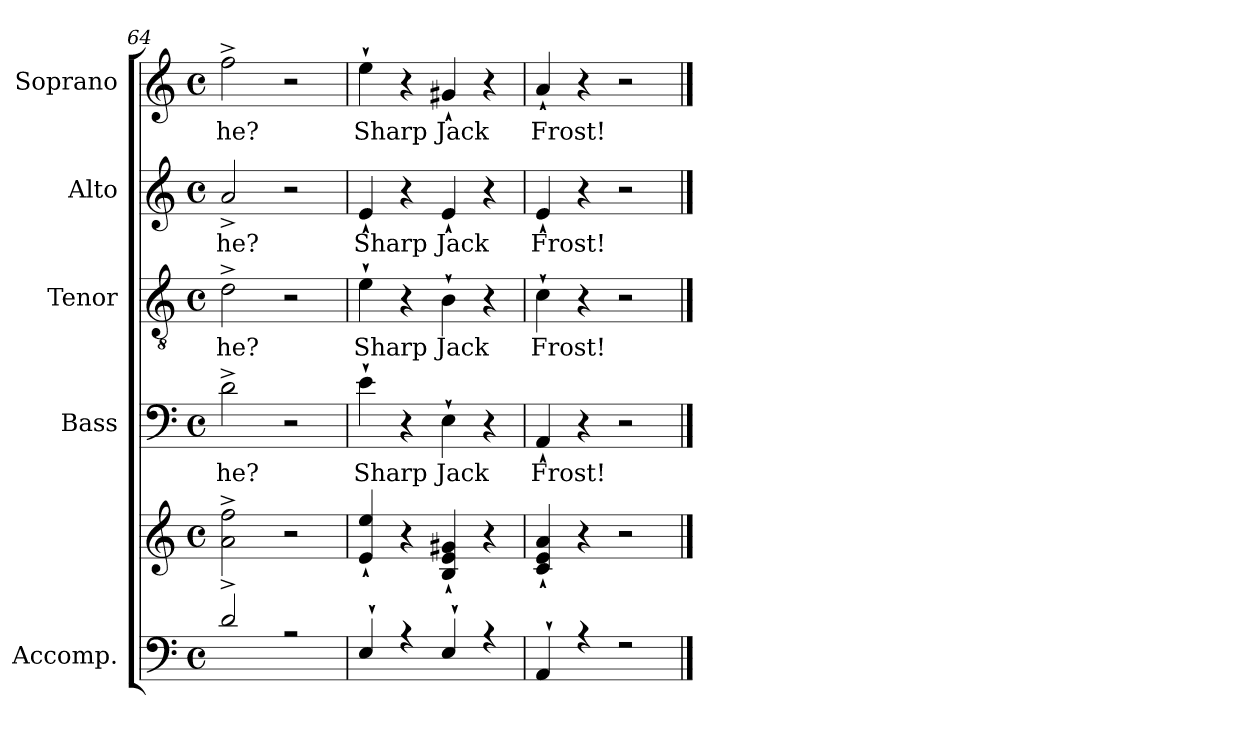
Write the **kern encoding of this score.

**kern	**kern	**kern	**text	**kern	**text	**kern	**text	**kern	**text
*part5	*part5	*part4	*part4	*part3	*part3	*part2	*part2	*part1	*part1
*staff6	*staff5	*staff4	*staff4	*staff3	*staff3	*staff2	*staff2	*staff1	*staff1
*I"Accomp.	*	*I"Bass	*	*I"Tenor	*	*I"Alto	*	*I"Soprano	*
*	*	*I'B	*	*I'T	*	*I'A	*	*I'S	*
*clefF4	*clefG2	*clefF4	*	*clefGv2	*	*clefG2	*	*clefG2	*
*k[]	*k[]	*k[]	*	*k[]	*	*k[]	*	*k[]	*
*C:	*C:	*C:	*	*C:	*	*C:	*	*C:	*
*M4/4	*M4/4	*M4/4	*	*M4/4	*	*M4/4	*	*M4/4	*
*met(c)	*met(c)	*met(c)	*	*met(c)	*	*met(c)	*	*met(c)	*
=64	=64	=64	=64	=64	=64	=64	=64	=64	=64
*^	*	*	*	*	*	*	*	*	*
!	!	!	!	!LO:LY:b	!	!LO:LY:b	!	!LO:LY:b	!	!LO:LY:b
2d^	1ryy	2a^ 2ff^	2d^	he?	2d^	he?	2a^	he?	2ff^	he?
2r	.	2r	2r	.	2r	.	2r	.	2r	.
=65	=65	=65	=65	=65	=65	=65	=65	=65	=65	=65
!	!	!	!	!LO:LY:b	!	!LO:LY:b	!	!LO:LY:b	!	!LO:LY:b
4E`	1ryy	4e` 4ee`	4e`	Sharp	4e`	Sharp	4e`	Sharp	4ee`	Sharp
4r	.	4r	4r	.	4r	.	4r	.	4r	.
!	!	!	!	!LO:LY:b	!	!LO:LY:b	!	!LO:LY:b	!	!LO:LY:b
4E`	.	4B` 4e` 4g#X`	4E`	Jack	4B`	Jack	4e`	Jack	4g#X`	Jack
4r	.	4r	4r	.	4r	.	4r	.	4r	.
=66	=66	=66	=66	=66	=66	=66	=66	=66	=66	=66
!	!	!	!	!LO:LY:b	!	!LO:LY:b	!	!LO:LY:b	!	!LO:LY:b
4AA`	1ryy	4c` 4e` 4a`	4AA`	Frost!	4c`	Frost!	4e`	Frost!	4a`	Frost!
4r	.	4r	4r	.	4r	.	4r	.	4r	.
2r	.	2r	2r	.	2r	.	2r	.	2r	.
*v	*v	*	*	*	*	*	*	*	*	*
==	==	==	==	==	==	==	==	==	==
*-	*-	*-	*-	*-	*-	*-	*-	*-	*-
